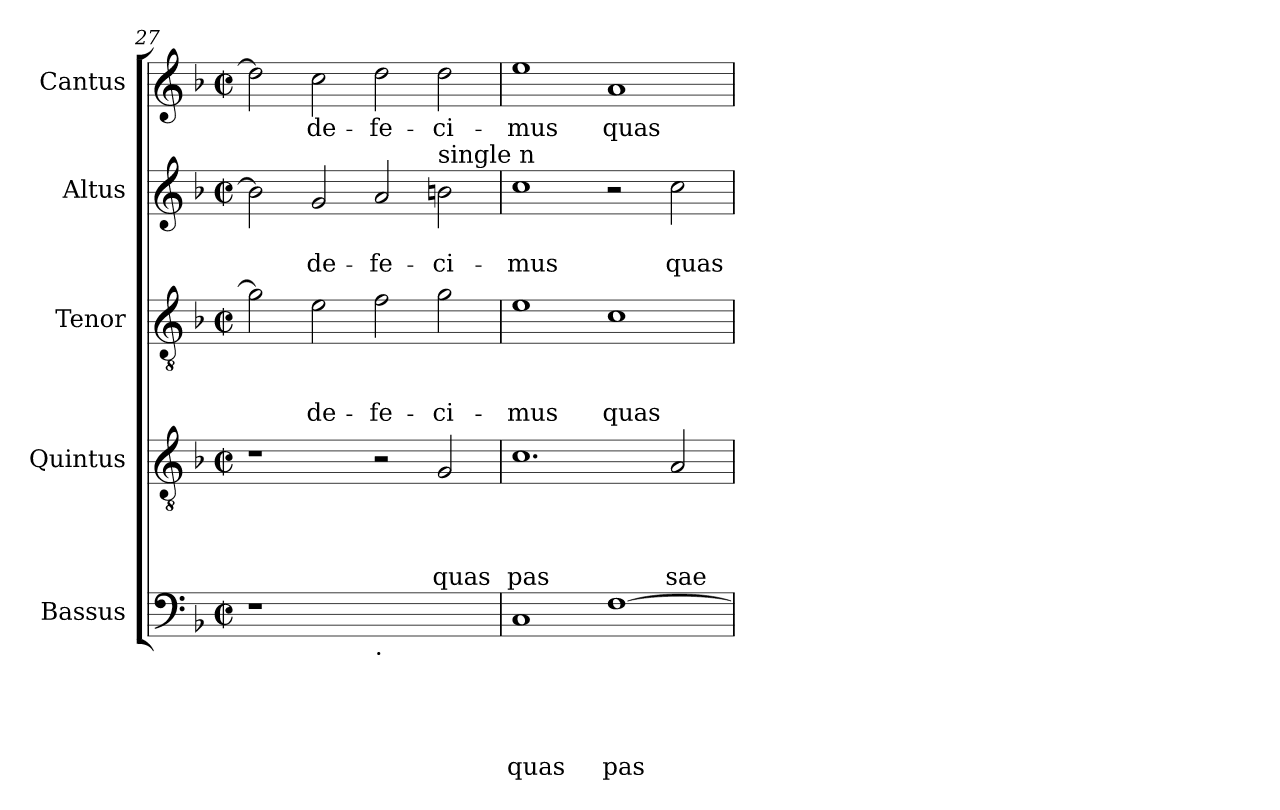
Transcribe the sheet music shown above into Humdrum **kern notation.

**kern	**text	**text	**text	**text	**text	**kern	**text	**text	**text	**text	**kern	**text	**text	**text	**kern	**text	**text	**kern	**text
*part5	*part5	*part5	*part5	*part5	*part5	*part4	*part4	*part4	*part4	*part4	*part3	*part3	*part3	*part3	*part2	*part2	*part2	*part1	*part1
*staff5	*staff5	*staff5	*staff5	*staff5	*staff5	*staff4	*staff4	*staff4	*staff4	*staff4	*staff3	*staff3	*staff3	*staff3	*staff2	*staff2	*staff2	*staff1	*staff1
*I"Bassus	*	*	*	*	*	*I"Quintus	*	*	*	*	*I"Tenor	*	*	*	*I"Altus	*	*	*I"Cantus	*
*clefF4	*	*	*	*	*	*clefGv2	*	*	*	*	*clefGv2	*	*	*	*clefG2	*	*	*clefG2	*
*k[b-]	*	*	*	*	*	*k[b-]	*	*	*	*	*k[b-]	*	*	*	*k[b-]	*	*	*k[b-]	*
*F:	*	*	*	*	*	*F:	*	*	*	*	*F:	*	*	*	*F:	*	*	*F:	*
*M2/2	*	*	*	*	*	*M2/2	*	*	*	*	*M2/2	*	*	*	*M2/2	*	*	*M2/2	*
*met(c|)	*	*	*	*	*	*met(c|)	*	*	*	*	*met(c|)	*	*	*	*met(c|)	*	*	*met(c|)	*
=27	=27	=27	=27	=27	=27	=27	=27	=27	=27	=27	=27	=27	=27	=27	=27	=27	=27	=27	=27
1r	.	.	.	.	.	1r	.	.	.	.	2g\]	.	.	.	2b-\]	.	.	2dd\]	.
!	!	!	!	!	!	!	!	!	!	!	!	!	!	!LO:LY:b	!	!	!LO:LY:b	!	!LO:LY:b
.	.	.	.	.	.	.	.	.	.	.	2e\	.	.	de-	2g/	.	de-	2cc\	de-
!LO:TX:b:t=.	!	!	!	!	!	!	!	!	!	!	!	!	!	!	!	!	!	!	!
!	!	!	!	!	!	!	!	!	!	!	!	!	!	!LO:LY:b	!	!	!LO:LY:b	!	!LO:LY:b
1ryy	.	.	.	.	.	2r	.	.	.	.	2f\	.	.	-fe-	2a/	.	-fe-	2dd\	-fe-
!	!	!	!	!	!	!	!	!	!	!	!	!	!	!	!LO:TX:a:t=single n	!	!	!	!
!	!	!	!	!	!	!	!	!	!	!LO:LY:b	!	!	!	!LO:LY:b	!	!	!LO:LY:b	!	!LO:LY:b
.	.	.	.	.	.	2G/	.	.	.	quas	2g\	.	.	-ci-	2b\	.	-ci-	2dd\	-ci-
=28	=28	=28	=28	=28	=28	=28	=28	=28	=28	=28	=28	=28	=28	=28	=28	=28	=28	=28	=28
!	!	!	!	!	!LO:LY:b	!	!	!	!	!LO:LY:b	!	!	!	!LO:LY:b	!	!	!LO:LY:b	!	!LO:LY:b
1C	.	.	.	.	quas	1.c	.	.	.	pas	1e	.	.	-mus	1cc	.	-mus	1ee	-mus
!	!	!	!	!	!LO:LY:b	!	!	!	!	!	!	!	!	!LO:LY:b	!	!	!	!	!LO:LY:b
[<1F	.	.	.	.	pas	.	.	.	.	.	1c	.	.	quas	2r	.	.	1a	quas
!	!	!	!	!	!	!	!	!	!	!LO:LY:b	!	!	!	!	!	!	!LO:LY:b	!	!
.	.	.	.	.	.	2A/	.	.	.	sae	.	.	.	.	2cc\	.	quas	.	.
=	=	=	=	=	=	=	=	=	=	=	=	=	=	=	=	=	=	=	=
*-	*-	*-	*-	*-	*-	*-	*-	*-	*-	*-	*-	*-	*-	*-	*-	*-	*-	*-	*-
